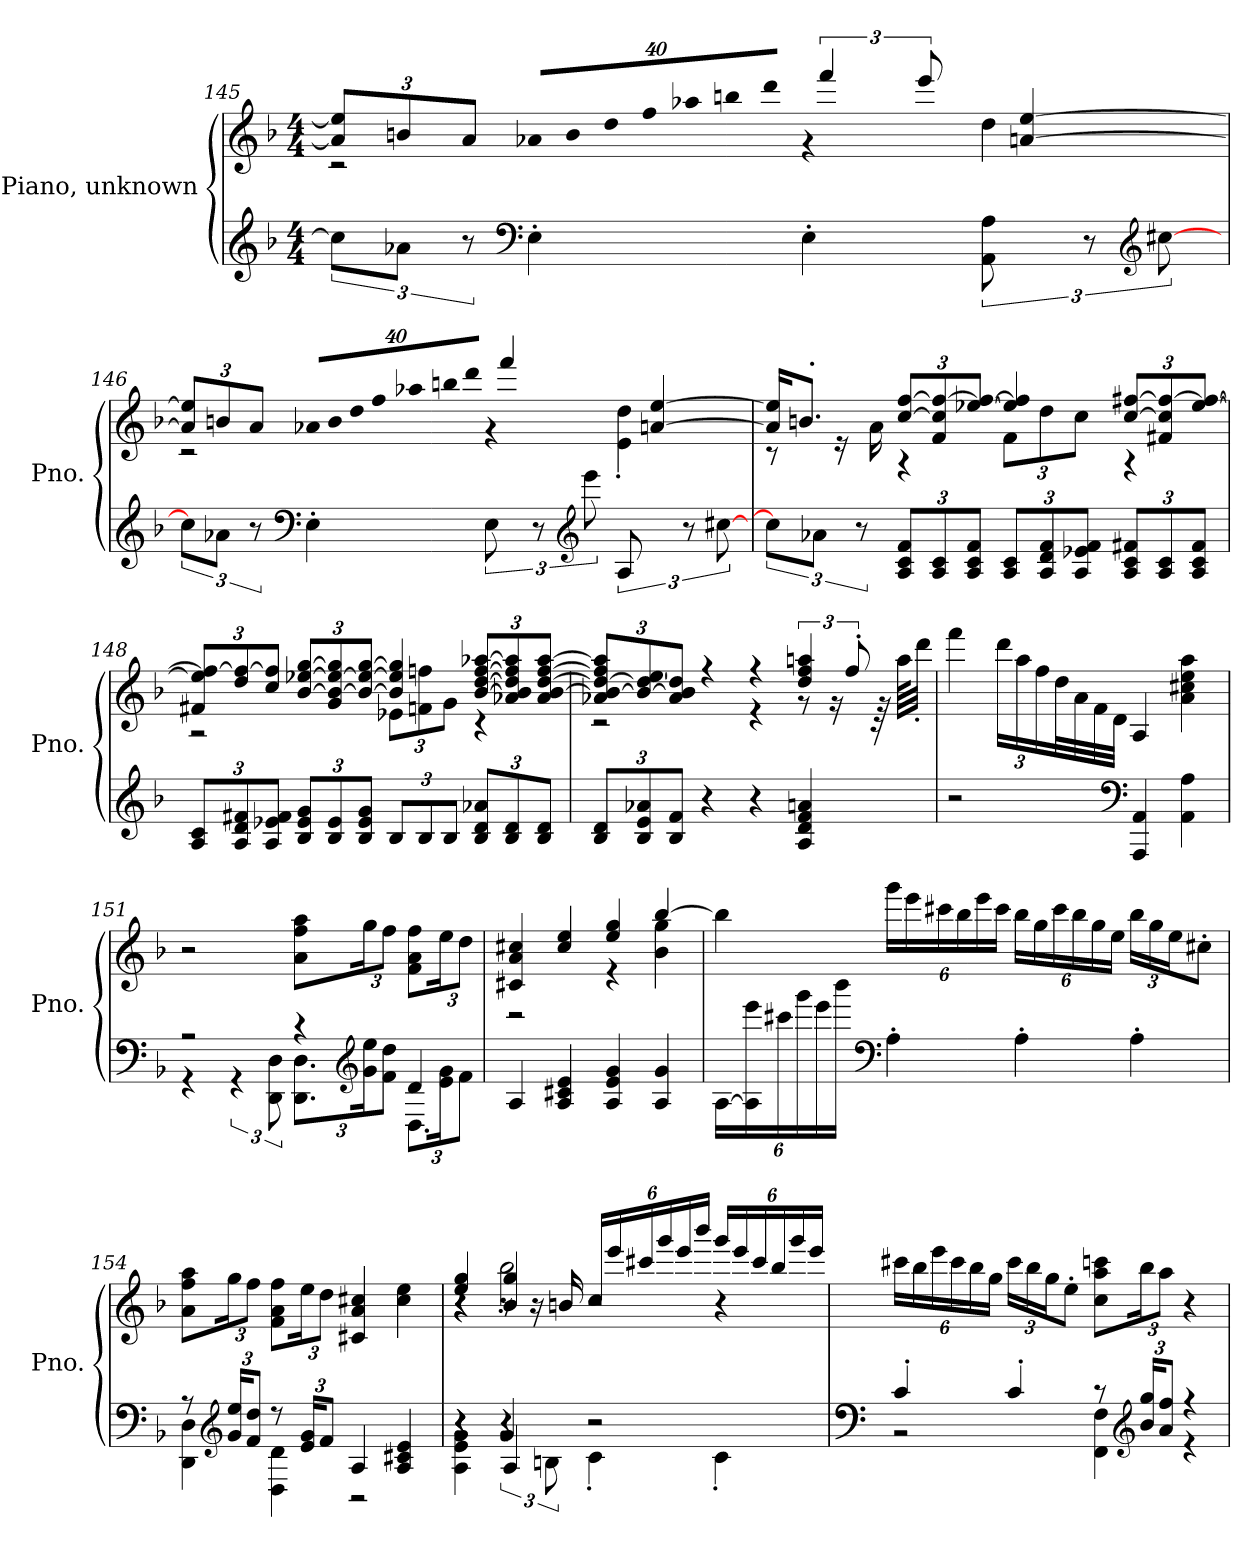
**kern	**kern
*part1	*part1
*staff2	*staff1
*I"Piano, unknown	*
*I'Pno.	*
!!LO:LB:g=z
*clefG2	*clefG2
*k[b-]	*k[b-]
*M4/4	*M4/4
*	*Xbrackettup
=145	=145
*	*^
12cc#\L]	12a/] 12ee/]L	2r
12a-X\J	12bn/	.
12r	12a/J	.
*clefF4	*	*
!	!LO:N:vis=32	!
4E'\	640%23a-X/LLL	.
!	!LO:N:vis=32	!
.	640%23b/	.
!	!LO:N:vis=32	!
.	640%23dd/	.
!	!LO:N:vis=32	!
.	640%23ff/	.
!	!LO:N:vis=32	!
.	640%23aa-X/	.
!	!LO:N:vis=32	!
.	640%23bbn/	.
!	!LO:N:vis=32	!
.	640%23ddd/JJJ	.
4E'\	.	4r
*	*brackettup	*
.	6fff/	.
.	12eee/	.
12AA\ 12A\	.	4dd\
.	[4an/ [4ee/	.
12r	.	.
*clefG2	*	*
[12cc#X\	.	.
640ryy	.	640ryy
!!LO:LB:g=z	!!
=146	=146	=146
*	*Xbrackettup	*
12cc#\L]	12a/] 12ee/]L	2r
12a-X\J	12bn/	.
12r	12a/J	.
*clefF4	*	*
!	!LO:N:vis=32	!
4E'\	640%23a-X/LLL	.
!	!LO:N:vis=32	!
.	640%23b/	.
!	!LO:N:vis=32	!
.	640%23dd/	.
!	!LO:N:vis=32	!
.	640%23ff/	.
!	!LO:N:vis=32	!
.	640%23aa-X/	.
!	!LO:N:vis=32	!
.	640%23bbn/	.
!	!LO:N:vis=32	!
.	640%23ddd/JJJ	.
12E\	.	4r
.	4fff/	.
12r	.	.
*clefG2	*	*
12eee\	.	.
12A/	.	4e\' 4dd\'
.	[4an/ [4ee/	.
12r	.	.
[12cc#X\	.	.
640ryy	.	640ryy
=147	=147	=147
12cc#\L]	16a/] 16ee/]KL	8r
.	8.bn'/J	.
12a-X\J	.	.
.	.	16r
12r	.	.
.	.	16a\
*Xbrackettup	*	*
12A/ 12c/ 12f/L	[12cc/ [12ff/L	4r
12A/ 12c/	12f/ 12cc/] 12ff/_	.
12A/ 12c/ 12f/J	[12ee-X/ 12ff/_J	.
12A/ 12c/L	4ee-/] 4ff/]	12f\L
12A/ 12d/ 12f/	.	12dd\
12A/ 12e-X/ 12f/J	.	12cc\J
12A/ 12c/ 12f#X/L	[12cc/ [12ff#X/L	4r
12A/ 12c/	12f#X/ 12cc/] 12ff#/_	.
12A/ 12c/ 12f#/J	[12ee-/ 12ff#/_J	.
!!LO:LB:g=z	!!
=148	=148	=148
12A/ 12c/L	12f#X/ 12ee-/] 12ff#/_L	2r
12A/ 12d/ 12f#X/	12dd/ 12ff#/_	.
12A/ 12e-X/ 12f#/J	12cc/ 12ff#/]J	.
12B-/ 12e-/ 12g/L	[12b-/ [12ee-X/ [12gg/L	.
12B-/ 12e-/	12g/ 12b-/_ 12ee-/_ 12gg/]	.
12B-/ 12e-/ 12g/J	12b-/_ 12ee-/_ [12gg/J	.
12B-/L	4b-/] 4ee-/] 4gg/]	12e-X\L
12B-/	.	12fn\ 12ffn\
12B-/J	.	12g\J
12B-/ 12d/ 12a-X/L	[12b-/ [12dd/ [12ff/ [12aa-X/L	4r
12B-/ 12d/	12a-X/ 12b-/] 12dd/] 12ff/] 12aa-/]	.
12B-/ 12d/J	12a-/ [12b-/ [12dd/ [12ff/ [12aa-/J	.
=149	=149	=149
12B-/ 12d/L	12a-X/ 12b-/_ 12dd/_ 12ff/] 12aa-/]L	2r
12B-/ 12e/ 12a-X/	12b-/_ 12dd/_ 12ee/	.
12B-/ 12f/J	12a-/ 12b-/] 12dd/]J	.
4r	4r	.
4r	4r	4r
*	*brackettup	*
4A/ 4d/ 4f/ 4an/	6dd/ 6ff/ 6aan/	8r
.	.	16r
.	12ff'/	.
.	.	64r
.	.	64aa\KLLL
.	.	32ddd'\JJJ
*	*v	*v
!!LO:LB:g=z
=150	=150
2r	4fff\
*	*Xbrackettup
.	24ddd\LL
.	24aa\
.	24ff\
.	32dd\L
.	32a\
.	32f\
.	32d\JJJ
*clefF4	*
4AAA/ 4AA/	4A/
4AA\ 4A\	4a\ 4cc#X\ 4ee\ 4aa\
=151	=151
*^	*
2r	4r	2r
*	*brackettup	*
.	6r	.
.	12DD\ 12D\	.
*	*Xbrackettup	*
4r	12.DD\ 12.D\L	8a\ 8ff\ 8aa\L
*clefG2	*	*
.	24g\ 24ee\K	24gg\K
.	12f\ 12dd\J	12ff\J
4d/	12.D\L	8f\ 8a\ 8ff\L
.	24e\ 24g\K	24ee\K
.	12f\J	12dd\J
*v	*v	*
=152	=152
*	*^
4A/	4c#X/ 4a/ 4cc#X/	2r
4A/ 4c#X/ 4e/	4cc#/ 4ee/	.
4A/ 4e/ 4g/	4ee/ 4gg/	4r
4A/ 4g/	[4bb-/	4b-\ 4gg\
*	*v	*v
!!LO:LB:g=z
=153	=153
[24A\LL	4bb-\]
24A\] 24eee\	.
24ccc#X\	.
24ggg\	.
24eee\	.
24bbb-\JJ	.
*clefF4	*
4A'\	24ggg\LL
.	24eee\
.	24ccc#X\
.	24bb-\
.	24eee\
.	24ccc#\JJ
4A'\	24bb-\LL
.	24gg\
.	24ccc#\
.	24bb-\
.	24gg\
.	24ee\JJ
4A'\	24bb-\LL
.	24gg\
.	24ee\J
.	8cc#X'\J
=154	=154
*^	*
8r	4DD\ 4D\	8a\ 8ff\ 8aa\L
*clefG2	*	*
24g/ 24ee/KL	.	24gg\K
12f/ 12dd/J	.	12ff\J
8r	4D\ 4d\	8f\ 8a\ 8ff\L
24e/ 24g/KL	.	24ee\K
12f/J	.	12dd\J
4A/	2r	4c#X/ 4a/ 4cc#X/
4A/ 4c#X/ 4e/	.	4cc#\ 4ee\
!!LO:PB:g=z
=155	=155	=155
*	*^	*^
*	*	*	*	*^
4r	4A\ 4e\ 4g\	4r	4ee/ 4gg/	4r	4r
*	*brackettup	*	*	*	*
4g/	6r	4A/	8r	2bb-'\	4b-/ 4gg/
.	.	.	16r	.	.
.	12Bn\	.	.	.	.
.	.	.	16bn/	.	.
2r	4c'\	2r	24cc/LL	.	2r
.	.	.	24eee/	.	.
.	.	.	24ccc#X/	.	.
.	.	.	24ggg/	.	.
.	.	.	24eee/	.	.
.	.	.	24bbb-/JJ	.	.
.	4c'\	.	24ggg/LL	4r	.
.	.	.	24eee/	.	.
.	.	.	24ccc#/	.	.
.	.	.	24bb-/	.	.
.	.	.	24ggg/	.	.
.	.	.	24eee/JJ	.	.
*v	*v	*v	*	*	*
*	*v	*v	*v
=156	=156
*clefF4	*
*^	*
4c'/	2r	24ccc#X\LL
.	.	24bb-\
.	.	24eee\
.	.	24ccc#\
.	.	24bb-\
.	.	24gg\JJ
4c'/	.	24ccc#\LL
.	.	24bb-\
.	.	24gg\J
.	.	8ee'\J
8r	4FF\ 4F\	8cc\ 8aa\ 8cccn\L
*clefG2	*	*
*Xbrackettup	*	*
24b-/ 24gg/KL	.	24bb-\K
12a/ 12ff/J	.	12aa\J
4r	4r	4r
*v	*v	*
=	=
*-	*-
